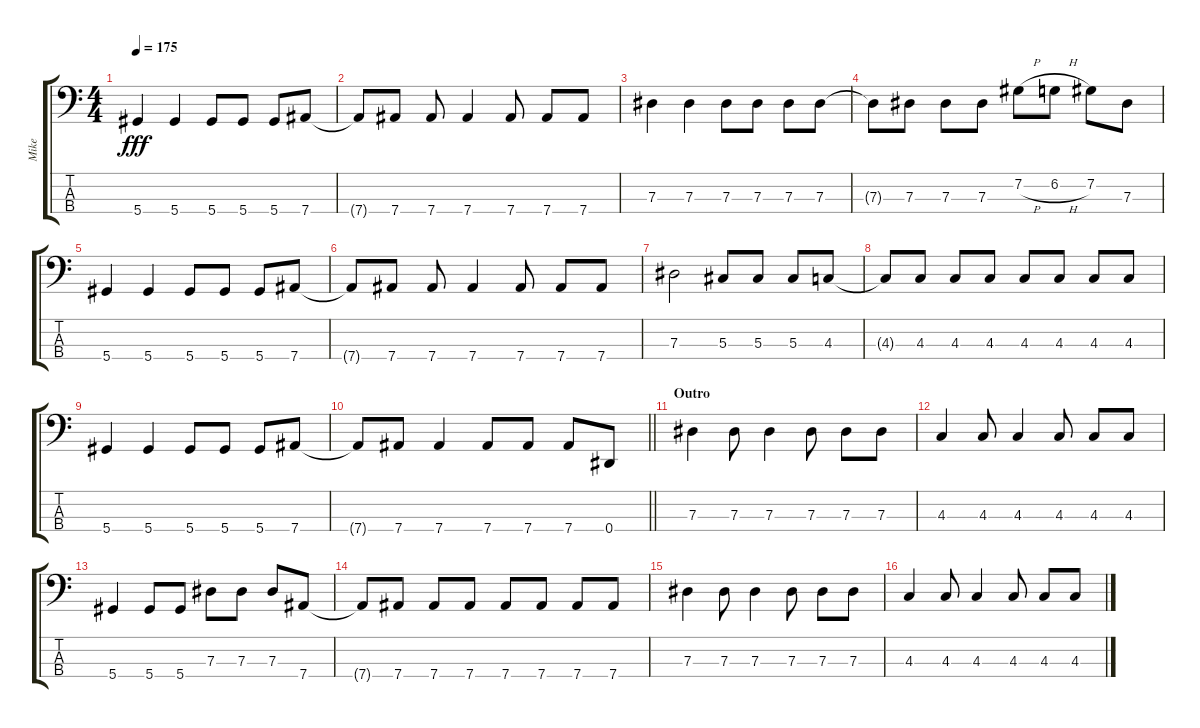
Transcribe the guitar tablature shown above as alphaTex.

\track ("Mike" "Mike") {instrument electricbasspick}
\staff {score tabs}
\tuning (Gb2 Db2 Ab1 Eb1) {hide}
\ts (4 4)
\tempo 175
\clef f4
\ks c
5.4.4{dy fff} 5.4.4 5.4.8 5.4.8 5.4.8 7.4.8 |
7.4{t}.8 7.4.8 7.4.8 7.4.4 7.4.8 7.4.8 7.4.8 |
7.3.4 7.3.4 7.3.8 7.3.8 7.3.8 7.3.8 |
7.3{t}.8 7.3.8 7.3.8 7.3.8 7.2{h}.8 6.2{h}.8 7.2.8 7.3.8 |
5.4.4 5.4.4 5.4.8 5.4.8 5.4.8 7.4.8 |
7.4{t}.8 7.4.8 7.4.8 7.4.4 7.4.8 7.4.8 7.4.8 |
7.3.2 5.3.8 5.3.8 5.3.8 4.3.8 |
4.3{t}.8 4.3.8 4.3.8 4.3.8 4.3.8 4.3.8 4.3.8 4.3.8 |
5.4.4 5.4.4 5.4.8 5.4.8 5.4.8 7.4.8 |
\barLineRight lightlight
7.4{t}.8 7.4.8 7.4.4 7.4.8 7.4.8 7.4.8 0.4.8 |
\section ("" "Outro")
7.3.4 7.3.8 7.3.4 7.3.8 7.3.8 7.3.8 |
4.3.4 4.3.8 4.3.4 4.3.8 4.3.8 4.3.8 |
5.4.4 5.4.8 5.4.8 7.3.8 7.3.8 7.3.8 7.4.8 |
7.4{t}.8 7.4.8 7.4.8 7.4.8 7.4.8 7.4.8 7.4.8 7.4.8 |
7.3.4 7.3.8 7.3.4 7.3.8 7.3.8 7.3.8 |
4.3.4 4.3.8 4.3.4 4.3.8 4.3.8 4.3.8
